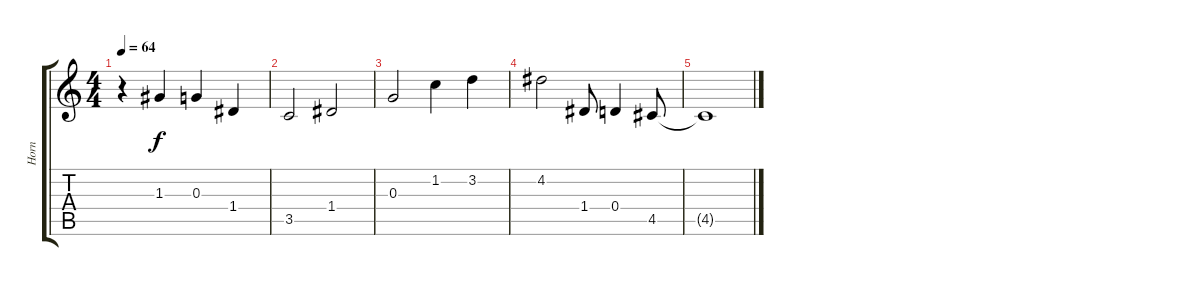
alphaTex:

\track ("Horn" "Horn") {instrument englishhorn}
\staff {score tabs}
\tuning (E5 B4 G4 D4 A3 E3) {hide}
\ts (4 4)
\tempo 64
\clef g2
\ks c
r.4{dy f} 1.3.4 0.3.4 1.4.4 |
3.5.2 1.4.2 |
0.3.2 1.2.4 3.2.4 |
4.2.2 1.4.8 0.4.4 4.5.8 |
4.5{t}.1
